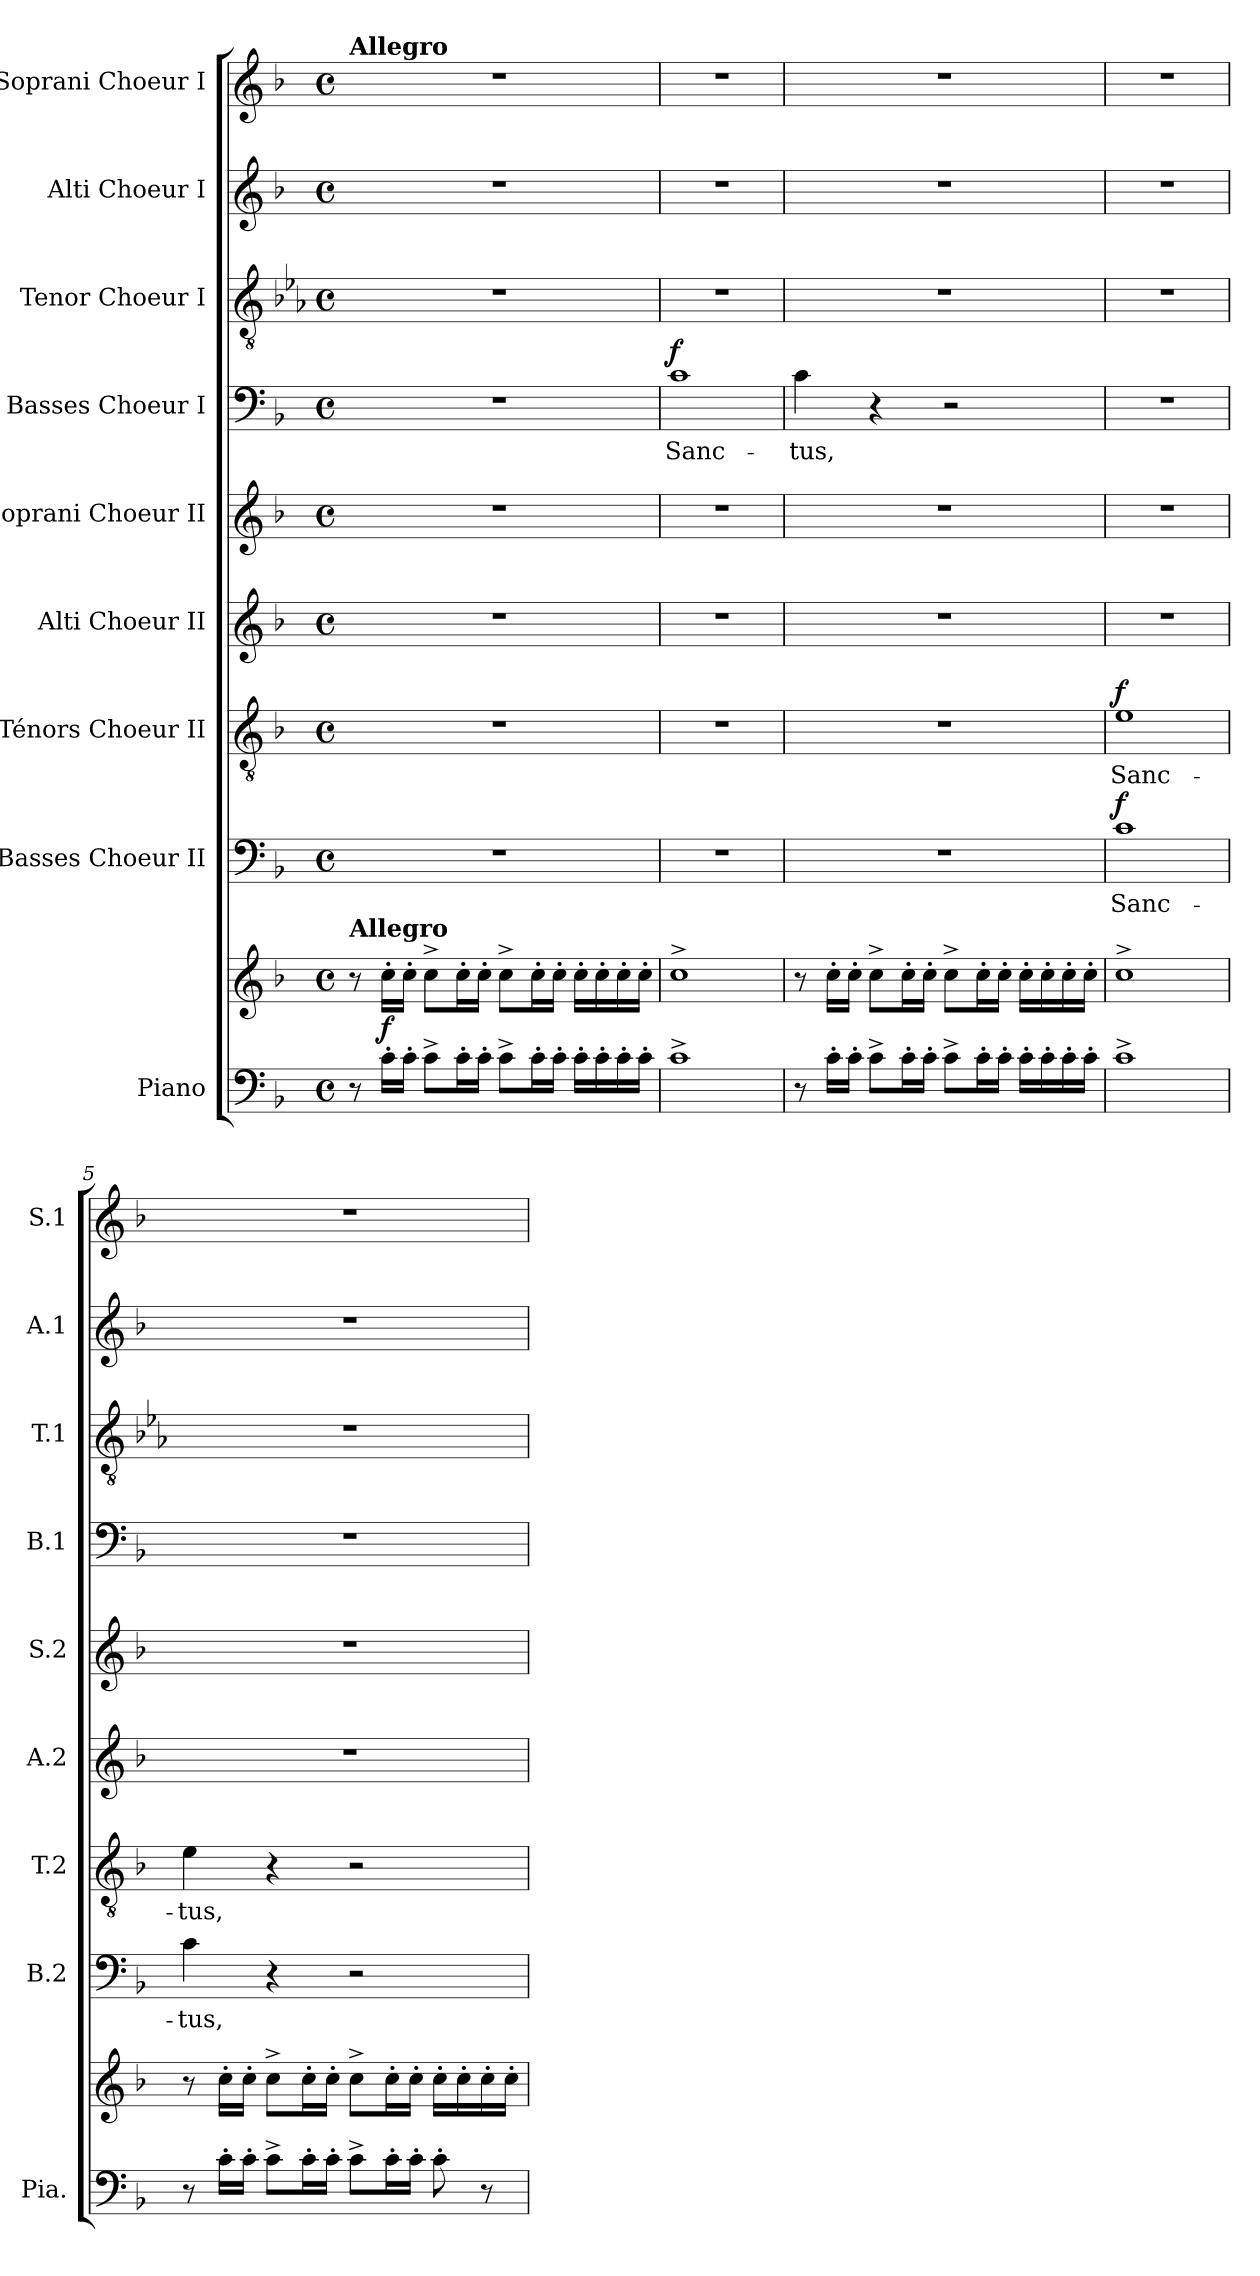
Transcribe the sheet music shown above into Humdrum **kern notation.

**kern	**kern	**dynam	**kern	**text	**dynam	**kern	**text	**dynam	**kern	**kern	**kern	**text	**dynam	**kern	**kern	**kern
*part9	*part9	*part9	*part8	*part8	*part8	*part7	*part7	*part7	*part6	*part5	*part4	*part4	*part4	*part3	*part2	*part1
*staff10	*staff9	*staff9/10	*staff8	*staff8	*staff8	*staff7	*staff7	*staff7	*staff6	*staff5	*staff4	*staff4	*staff4	*staff3	*staff2	*staff1
*I"Piano	*	*	*I"Basses Choeur II	*	*	*I"Ténors Choeur II	*	*	*I"Alti Choeur II	*I"Soprani Choeur II	*I"Basses Choeur I	*	*	*I"Tenor Choeur I	*I"Alti Choeur I	*I"Soprani Choeur I
*I'Pia.	*	*	*I'B.2	*	*	*I'T.2	*	*	*I'A.2	*I'S.2	*I'B.1	*	*	*I'T.1	*I'A.1	*I'S.1
*clefF4	*clefG2	*	*clefF4	*	*	*clefGv2	*	*	*clefG2	*clefG2	*clefF4	*	*	*clefGv2	*clefG2	*clefG2
*	*	*	*	*	*	*	*	*	*	*	*	*	*	*ITrd8c14	*	*
*k[b-]	*k[b-]	*	*k[b-]	*	*	*k[b-]	*	*	*k[b-]	*k[b-]	*k[b-]	*	*	*k[b-e-a-]	*k[b-]	*k[b-]
*M4/4	*M4/4	*	*M4/4	*	*	*M4/4	*	*	*M4/4	*M4/4	*M4/4	*	*	*M4/4	*M4/4	*M4/4
*met(c)	*met(c)	*	*met(c)	*	*	*met(c)	*	*	*met(c)	*met(c)	*met(c)	*	*	*met(c)	*met(c)	*met(c)
*MM188	*MM188	*	*MM188	*	*	*MM188	*	*	*MM188	*MM188	*MM188	*	*	*MM188	*MM188	*MM188
=1	=1	=1	=1	=1	=1	=1	=1	=1	=1	=1	=1	=1	=1	=1	=1	=1
!	!	!	!	!	!	!	!	!	!	!	!	!	!	!	!	!LO:TX:a:B:t=Allegro
!	!LO:TX:a:B:t=Allegro	!	!	!	!	!	!	!	!	!	!	!	!	!	!	!
8r	8r	.	1r	.	.	1r	.	.	1r	1r	1r	.	.	1r	1r	1r
!	!	!LO:DY:a=2	!	!	!	!	!	!	!	!	!	!	!	!	!	!
16c'\LL	16cc'\LL	f	.	.	.	.	.	.	.	.	.	.	.	.	.	.
16c'\JJ	16cc'\JJ	.	.	.	.	.	.	.	.	.	.	.	.	.	.	.
8c^\L	8cc^\L	.	.	.	.	.	.	.	.	.	.	.	.	.	.	.
16c'\L	16cc'\L	.	.	.	.	.	.	.	.	.	.	.	.	.	.	.
16c'\JJ	16cc'\JJ	.	.	.	.	.	.	.	.	.	.	.	.	.	.	.
8c^\L	8cc^\L	.	.	.	.	.	.	.	.	.	.	.	.	.	.	.
16c'\L	16cc'\L	.	.	.	.	.	.	.	.	.	.	.	.	.	.	.
16c'\JJ	16cc'\JJ	.	.	.	.	.	.	.	.	.	.	.	.	.	.	.
16c'\LL	16cc'\LL	.	.	.	.	.	.	.	.	.	.	.	.	.	.	.
16c'\	16cc'\	.	.	.	.	.	.	.	.	.	.	.	.	.	.	.
16c'\	16cc'\	.	.	.	.	.	.	.	.	.	.	.	.	.	.	.
16c'\JJ	16cc'\JJ	.	.	.	.	.	.	.	.	.	.	.	.	.	.	.
=2	=2	=2	=2	=2	=2	=2	=2	=2	=2	=2	=2	=2	=2	=2	=2	=2
!	!	!	!	!	!	!	!	!	!	!	!	!	!LO:DY:a	!	!	!
1c^	1cc^	.	1r	.	.	1r	.	.	1r	1r	1c	Sanc-	f	1r	1r	1r
=3	=3	=3	=3	=3	=3	=3	=3	=3	=3	=3	=3	=3	=3	=3	=3	=3
8r	8r	.	1r	.	.	1r	.	.	1r	1r	4c\	-tus,	.	1r	1r	1r
16c'\LL	16cc'\LL	.	.	.	.	.	.	.	.	.	.	.	.	.	.	.
16c'\JJ	16cc'\JJ	.	.	.	.	.	.	.	.	.	.	.	.	.	.	.
8c^\L	8cc^\L	.	.	.	.	.	.	.	.	.	4r	.	.	.	.	.
16c'\L	16cc'\L	.	.	.	.	.	.	.	.	.	.	.	.	.	.	.
16c'\JJ	16cc'\JJ	.	.	.	.	.	.	.	.	.	.	.	.	.	.	.
8c^\L	8cc^\L	.	.	.	.	.	.	.	.	.	2r	.	.	.	.	.
16c'\L	16cc'\L	.	.	.	.	.	.	.	.	.	.	.	.	.	.	.
16c'\JJ	16cc'\JJ	.	.	.	.	.	.	.	.	.	.	.	.	.	.	.
16c'\LL	16cc'\LL	.	.	.	.	.	.	.	.	.	.	.	.	.	.	.
16c'\	16cc'\	.	.	.	.	.	.	.	.	.	.	.	.	.	.	.
16c'\	16cc'\	.	.	.	.	.	.	.	.	.	.	.	.	.	.	.
16c'\JJ	16cc'\JJ	.	.	.	.	.	.	.	.	.	.	.	.	.	.	.
=4	=4	=4	=4	=4	=4	=4	=4	=4	=4	=4	=4	=4	=4	=4	=4	=4
!	!	!	!	!	!LO:DY:a	!	!	!LO:DY:a	!	!	!	!	!	!	!	!
1c^	1cc^	.	1c	Sanc-	f	1ei	Sanc-	f	1r	1r	1r	.	.	1r	1r	1r
=5	=5	=5	=5	=5	=5	=5	=5	=5	=5	=5	=5	=5	=5	=5	=5	=5
8r	8r	.	4c\	-tus,	.	4ei\	-tus,	.	1r	1r	1r	.	.	1r	1r	1r
16c'\LL	16cc'\LL	.	.	.	.	.	.	.	.	.	.	.	.	.	.	.
16c'\JJ	16cc'\JJ	.	.	.	.	.	.	.	.	.	.	.	.	.	.	.
8c^\L	8cc^\L	.	4r	.	.	4r	.	.	.	.	.	.	.	.	.	.
16c'\L	16cc'\L	.	.	.	.	.	.	.	.	.	.	.	.	.	.	.
16c'\JJ	16cc'\JJ	.	.	.	.	.	.	.	.	.	.	.	.	.	.	.
8c^\L	8cc^\L	.	2r	.	.	2r	.	.	.	.	.	.	.	.	.	.
16c'\L	16cc'\L	.	.	.	.	.	.	.	.	.	.	.	.	.	.	.
16c'\JJ	16cc'\JJ	.	.	.	.	.	.	.	.	.	.	.	.	.	.	.
8c'\	16cc'\LL	.	.	.	.	.	.	.	.	.	.	.	.	.	.	.
.	16cc'\	.	.	.	.	.	.	.	.	.	.	.	.	.	.	.
8r	16cc'\	.	.	.	.	.	.	.	.	.	.	.	.	.	.	.
.	16cc'\JJ	.	.	.	.	.	.	.	.	.	.	.	.	.	.	.
=	=	=	=	=	=	=	=	=	=	=	=	=	=	=	=	=
*-	*-	*-	*-	*-	*-	*-	*-	*-	*-	*-	*-	*-	*-	*-	*-	*-
